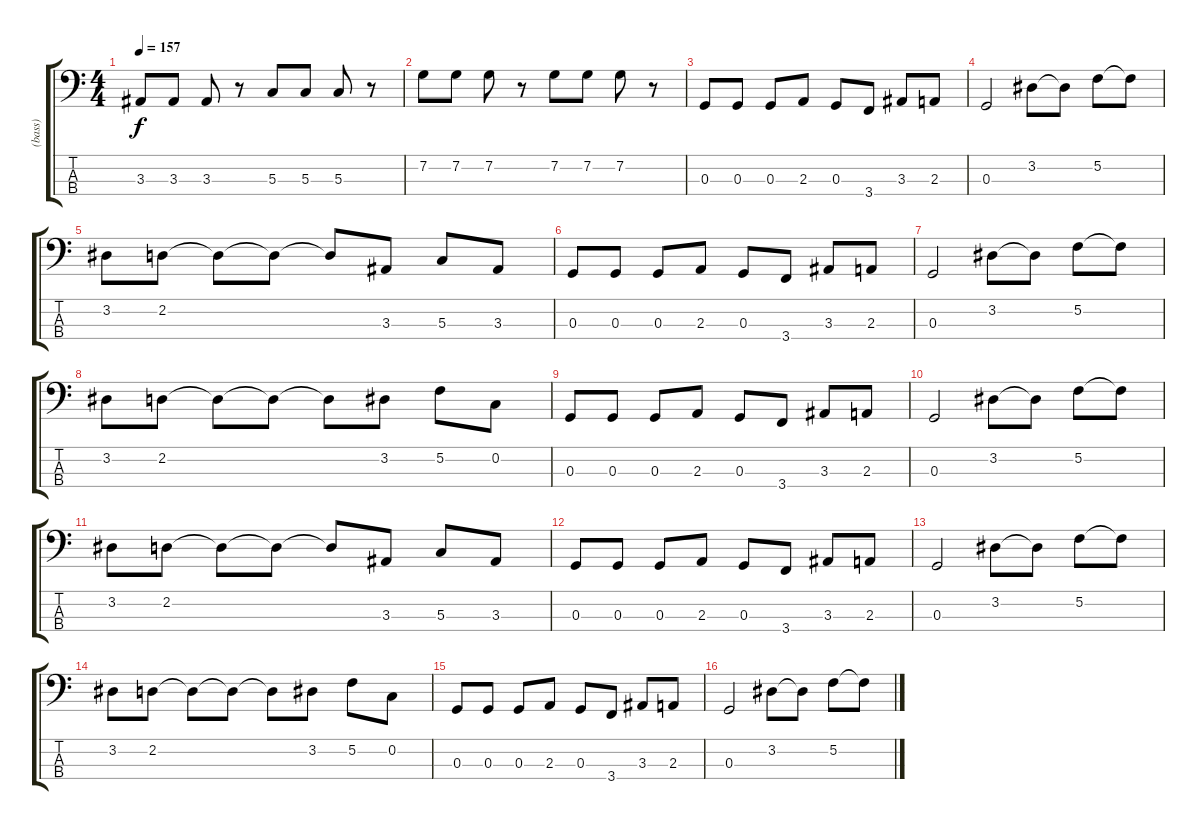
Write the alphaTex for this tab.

\track ("(bass)" "(bass)") {instrument electricbassfinger}
\staff {score tabs}
\tuning (F2 C2 G1 D1) {hide}
\ts (4 4)
\tempo 157
\clef f4
\ks c
3.3.8{dy f} 3.3.8 3.3.8 r.8 5.3.8 5.3.8 5.3.8 r.8 |
7.2.8 7.2.8 7.2.8 r.8 7.2.8 7.2.8 7.2.8 r.8 |
0.3.8 0.3.8 0.3.8 2.3.8 0.3.8 3.4.8 3.3.8 2.3.8 |
0.3.2 3.2.8 3.2{t}.8 5.2.8 5.2{t}.8 |
3.2.8 2.2.8 2.2{t}.8 2.2{t}.8 2.2{t}.8 3.3.8 5.3.8 3.3.8 |
0.3.8 0.3.8 0.3.8 2.3.8 0.3.8 3.4.8 3.3.8 2.3.8 |
0.3.2 3.2.8 3.2{t}.8 5.2.8 5.2{t}.8 |
3.2.8 2.2.8 2.2{t}.8 2.2{t}.8 2.2{t}.8 3.2.8 5.2.8 0.2.8 |
0.3.8 0.3.8 0.3.8 2.3.8 0.3.8 3.4.8 3.3.8 2.3.8 |
0.3.2 3.2.8 3.2{t}.8 5.2.8 5.2{t}.8 |
3.2.8 2.2.8 2.2{t}.8 2.2{t}.8 2.2{t}.8 3.3.8 5.3.8 3.3.8 |
0.3.8 0.3.8 0.3.8 2.3.8 0.3.8 3.4.8 3.3.8 2.3.8 |
0.3.2 3.2.8 3.2{t}.8 5.2.8 5.2{t}.8 |
3.2.8 2.2.8 2.2{t}.8 2.2{t}.8 2.2{t}.8 3.2.8 5.2.8 0.2.8 |
0.3.8 0.3.8 0.3.8 2.3.8 0.3.8 3.4.8 3.3.8 2.3.8 |
0.3.2 3.2.8 3.2{t}.8 5.2.8 5.2{t}.8
